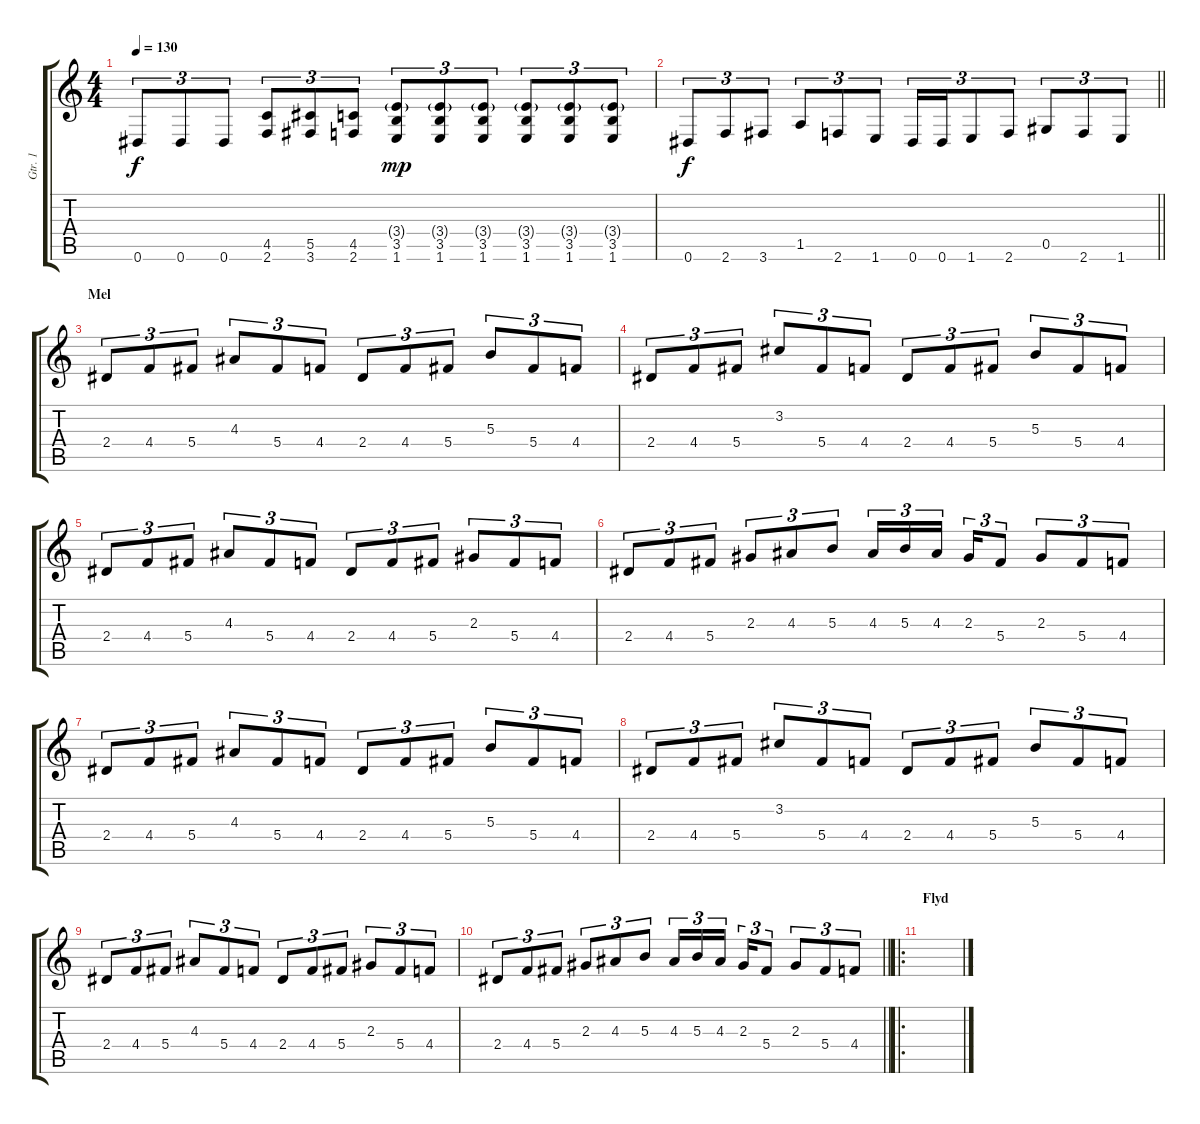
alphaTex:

\track ("Gtr. 1" "Gtr. 1") {instrument distortionguitar}
\staff {score tabs}
\tuning (Eb4 Bb3 Gb3 Db3 Ab2 Eb2) {hide}
\ts (4 4)
\tempo 130
\clef g2
\ks c
0.6.8{tu (3 2) dy f} 0.6.8{tu (3 2)} 0.6.8{tu (3 2)} (4.5 2.6).8{tu (3 2)} (5.5 3.6).8{tu (3 2)} (4.5 2.6).8{tu (3 2)} (3.4{g} 3.5 1.6).8{tu (3 2) dy mp} (3.4{g} 3.5 1.6).8{tu (3 2)} (3.4{g} 3.5 1.6).8{tu (3 2)} (3.4{g} 3.5 1.6).8{tu (3 2)} (3.4{g} 3.5 1.6).8{tu (3 2)} (3.4{g} 3.5 1.6).8{tu (3 2)} |
\barLineRight lightlight
0.6.8{tu (3 2) dy f} 2.6.8{tu (3 2)} 3.6.8{tu (3 2)} 1.5.8{tu (3 2)} 2.6.8{tu (3 2)} 1.6.8{tu (3 2)} 0.6.16{tu (3 2)} 0.6.16{tu (3 2)} 1.6.8{tu (3 2)} 2.6.8{tu (3 2)} 0.5.8{tu (3 2)} 2.6.8{tu (3 2)} 1.6.8{tu (3 2)} |
\section ("" "Mel")
2.4.8{tu (3 2)} 4.4.8{tu (3 2)} 5.4.8{tu (3 2)} 4.3.8{tu (3 2)} 5.4.8{tu (3 2)} 4.4.8{tu (3 2)} 2.4.8{tu (3 2)} 4.4.8{tu (3 2)} 5.4.8{tu (3 2)} 5.3.8{tu (3 2)} 5.4.8{tu (3 2)} 4.4.8{tu (3 2)} |
2.4.8{tu (3 2)} 4.4.8{tu (3 2)} 5.4.8{tu (3 2)} 3.2.8{tu (3 2)} 5.4.8{tu (3 2)} 4.4.8{tu (3 2)} 2.4.8{tu (3 2)} 4.4.8{tu (3 2)} 5.4.8{tu (3 2)} 5.3.8{tu (3 2)} 5.4.8{tu (3 2)} 4.4.8{tu (3 2)} |
2.4.8{tu (3 2)} 4.4.8{tu (3 2)} 5.4.8{tu (3 2)} 4.3.8{tu (3 2)} 5.4.8{tu (3 2)} 4.4.8{tu (3 2)} 2.4.8{tu (3 2)} 4.4.8{tu (3 2)} 5.4.8{tu (3 2)} 2.3.8{tu (3 2)} 5.4.8{tu (3 2)} 4.4.8{tu (3 2)} |
2.4.8{tu (3 2)} 4.4.8{tu (3 2)} 5.4.8{tu (3 2)} 2.3.8{tu (3 2)} 4.3.8{tu (3 2)} 5.3.8{tu (3 2)} 4.3.16{tu (3 2)} 5.3.16{tu (3 2)} 4.3.16{tu (3 2) beam splitsecondary} 2.3.16{tu (3 2)} 5.4.8{tu (3 2)} 2.3.8{tu (3 2)} 5.4.8{tu (3 2)} 4.4.8{tu (3 2)} |
2.4.8{tu (3 2)} 4.4.8{tu (3 2)} 5.4.8{tu (3 2)} 4.3.8{tu (3 2)} 5.4.8{tu (3 2)} 4.4.8{tu (3 2)} 2.4.8{tu (3 2)} 4.4.8{tu (3 2)} 5.4.8{tu (3 2)} 5.3.8{tu (3 2)} 5.4.8{tu (3 2)} 4.4.8{tu (3 2)} |
2.4.8{tu (3 2)} 4.4.8{tu (3 2)} 5.4.8{tu (3 2)} 3.2.8{tu (3 2)} 5.4.8{tu (3 2)} 4.4.8{tu (3 2)} 2.4.8{tu (3 2)} 4.4.8{tu (3 2)} 5.4.8{tu (3 2)} 5.3.8{tu (3 2)} 5.4.8{tu (3 2)} 4.4.8{tu (3 2)} |
2.4.8{tu (3 2)} 4.4.8{tu (3 2)} 5.4.8{tu (3 2)} 4.3.8{tu (3 2)} 5.4.8{tu (3 2)} 4.4.8{tu (3 2)} 2.4.8{tu (3 2)} 4.4.8{tu (3 2)} 5.4.8{tu (3 2)} 2.3.8{tu (3 2)} 5.4.8{tu (3 2)} 4.4.8{tu (3 2)} |
\barLineRight lightlight
2.4.8{tu (3 2)} 4.4.8{tu (3 2)} 5.4.8{tu (3 2)} 2.3.8{tu (3 2)} 4.3.8{tu (3 2)} 5.3.8{tu (3 2)} 4.3.16{tu (3 2)} 5.3.16{tu (3 2)} 4.3.16{tu (3 2) beam splitsecondary} 2.3.16{tu (3 2)} 5.4.8{tu (3 2)} 2.3.8{tu (3 2)} 5.4.8{tu (3 2)} 4.4.8{tu (3 2)} |
\ro
\section ("" "Flyd")
